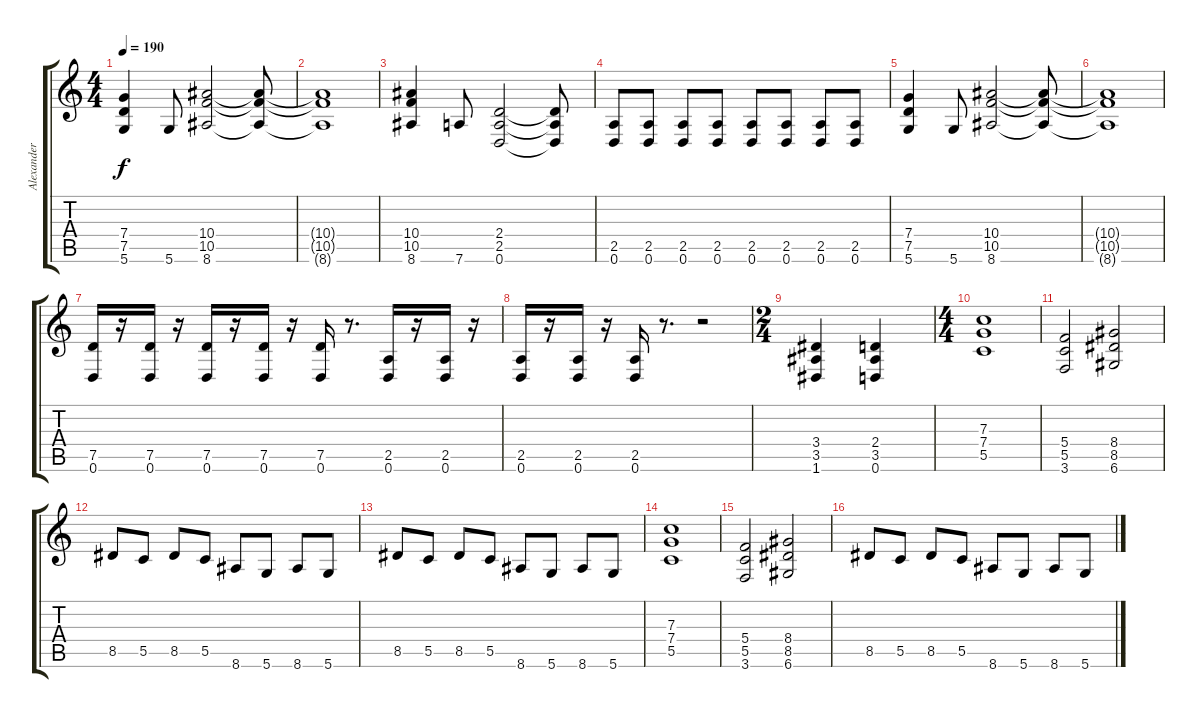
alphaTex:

\track ("Alexander Kuoppala" "Alexander ") {instrument distortionguitar}
\staff {score tabs}
\tuning (D4 A3 F3 C3 G2 D2) {hide}
\ts (4 4)
\tempo 190
\clef g2
\ks c
(7.4 7.5 5.6).4{dy f} 5.6.8 (10.4 10.5 8.6).2 (10.4{t} 10.5{t} 8.6{t}).8 |
(10.4{t} 10.5{t} 8.6{t}).1 |
(10.4 10.5 8.6).4 7.6.8 (2.4 2.5 0.6).2 (2.4{t} 2.5{t} 0.6{t}).8 |
(2.5 0.6).8 (2.5 0.6).8 (2.5 0.6).8 (2.5 0.6).8 (2.5 0.6).8 (2.5 0.6).8 (2.5 0.6).8 (2.5 0.6).8 |
(7.4 7.5 5.6).4 5.6.8 (10.4 10.5 8.6).2 (10.4{t} 10.5{t} 8.6{t}).8 |
(10.4{t} 10.5{t} 8.6{t}).1 |
(7.5 0.6).16 r.16 (7.5 0.6).16 r.16 (7.5 0.6).16 r.16 (7.5 0.6).16 r.16 (7.5 0.6).16 r.8{d} (2.5 0.6).16 r.16 (2.5 0.6).16 r.16 |
(2.5 0.6).16 r.16 (2.5 0.6).16 r.16 (2.5 0.6).16 r.8{d} r.2 |
\ts (2 4)
(3.4 3.5 1.6).4 (2.4 3.5 0.6).4 |
\ts (4 4)
(7.3 7.4 5.5).1 |
(5.4 5.5 3.6).2 (8.4 8.5 6.6).2 |
8.5.8 5.5.8 8.5.8 5.5.8 8.6.8 5.6.8 8.6.8 5.6.8 |
8.5.8 5.5.8 8.5.8 5.5.8 8.6.8 5.6.8 8.6.8 5.6.8 |
(7.3 7.4 5.5).1 |
(5.4 5.5 3.6).2 (8.4 8.5 6.6).2 |
8.5.8 5.5.8 8.5.8 5.5.8 8.6.8 5.6.8 8.6.8 5.6.8
